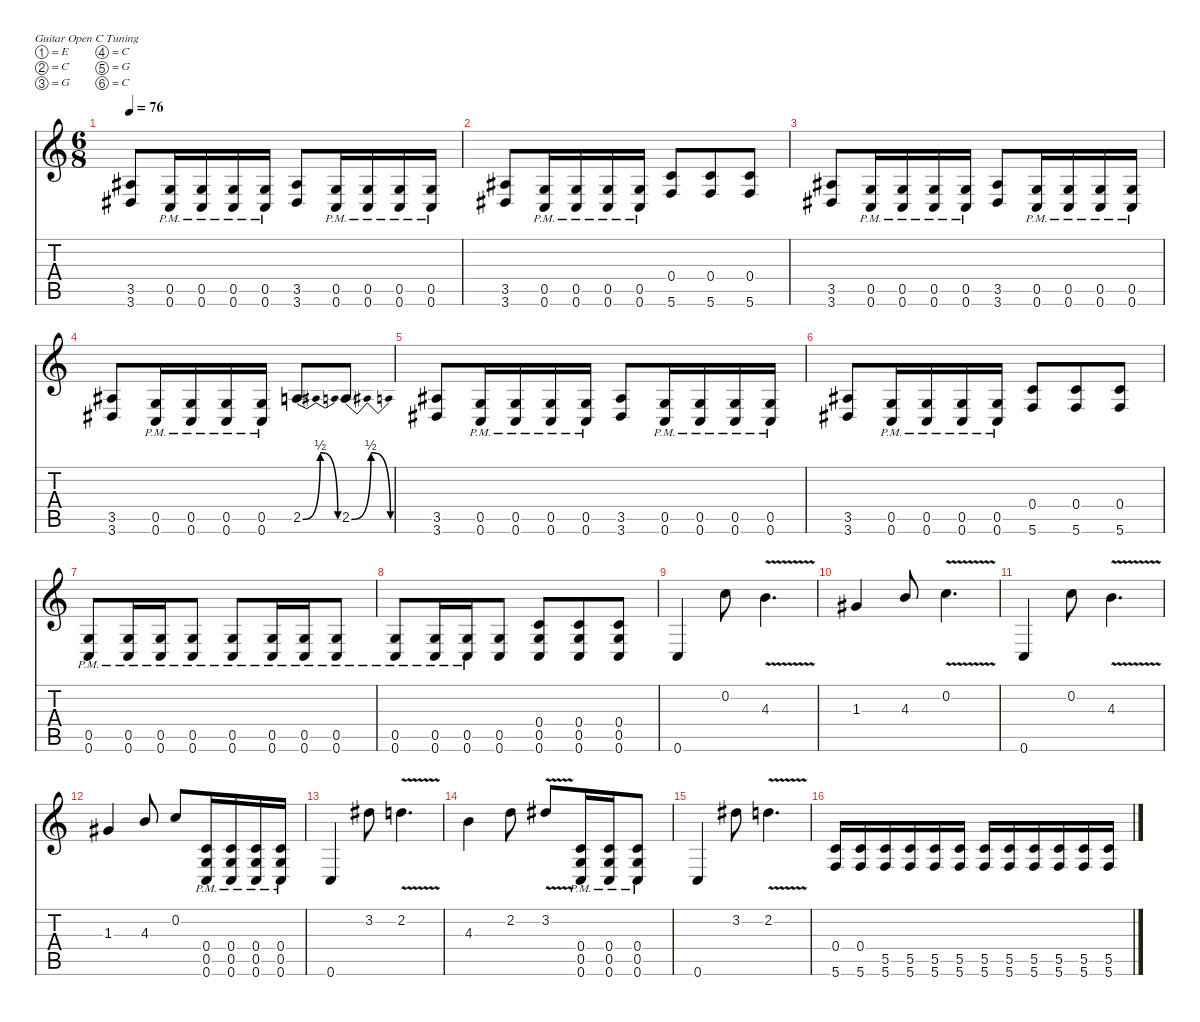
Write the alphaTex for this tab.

\defaultSystemsLayout 4
\hideDynamics
\bracketExtendMode nobrackets
\singleTrackTrackNamePolicy hidden
\multiTrackTrackNamePolicy hidden
\firstSystemTrackNameMode fullname
\firstSystemTrackNameOrientation horizontal
\otherSystemsTrackNameOrientation horizontal
\track ("Guitar 1" "dist.guit.") {instrument distortionguitar}
\staff {score tabs}
\tuning (E4 C4 G3 C3 G2 C2)
\ts (6 8)
\tempo 76
\clef g2
\ks c
(3.5{acc #} 3.6{acc #}).8{dy f beam Up} (0.5{pm} 0.6{pm}).16{beam Up} (0.5{pm} 0.6{pm}).16{beam Up} (0.5{pm} 0.6{pm}).16{beam Up} (0.5{pm} 0.6{pm}).16{beam Up} (3.5{acc #} 3.6{acc #}).8{beam Up} (0.5{pm} 0.6{pm}).16{beam Up} (0.5{pm} 0.6{pm}).16{beam Up} (0.5{pm} 0.6{pm}).16{beam Up} (0.5{pm} 0.6{pm}).16{beam Up} |
(3.5{acc #} 3.6{acc #}).8{beam Up} (0.5{pm} 0.6{pm}).16{beam Up} (0.5{pm} 0.6{pm}).16{beam Up} (0.5{pm} 0.6{pm}).16{beam Up} (0.5{pm} 0.6{pm}).16{beam Up} (0.4 5.6).8{beam Up} (0.4 5.6).8{beam Up} (0.4 5.6).8{beam Up} |
(3.5{acc #} 3.6{acc #}).8{beam Up} (0.5{pm} 0.6{pm}).16{beam Up} (0.5{pm} 0.6{pm}).16{beam Up} (0.5{pm} 0.6{pm}).16{beam Up} (0.5{pm} 0.6{pm}).16{beam Up} (3.5{acc #} 3.6{acc #}).8{beam Up} (0.5{pm} 0.6{pm}).16{beam Up} (0.5{pm} 0.6{pm}).16{beam Up} (0.5{pm} 0.6{pm}).16{beam Up} (0.5{pm} 0.6{pm}).16{beam Up} |
(3.5{acc #} 3.6{acc #}).8{beam Up} (0.5{pm} 0.6{pm}).16{beam Up} (0.5{pm} 0.6{pm}).16{beam Up} (0.5{pm} 0.6{pm}).16{beam Up} (0.5{pm} 0.6{pm}).16{beam Up} 2.5{be (bendrelease 0 0 15 2 15 2 22.999999199999998 0)}.8{d dy fff beam Up} 2.5{be (bendrelease 0 0 15 2 15 2 22.0000008 0)}.8{d beam Up} |
(3.5{acc #} 3.6{acc #}).8{dy f beam Up} (0.5{pm} 0.6{pm}).16{beam Up} (0.5{pm} 0.6{pm}).16{beam Up} (0.5{pm} 0.6{pm}).16{beam Up} (0.5{pm} 0.6{pm}).16{beam Up} (3.5{acc #} 3.6{acc #}).8{beam Up} (0.5{pm} 0.6{pm}).16{beam Up} (0.5{pm} 0.6{pm}).16{beam Up} (0.5{pm} 0.6{pm}).16{beam Up} (0.5{pm} 0.6{pm}).16{beam Up} |
(3.5{acc #} 3.6{acc #}).8{beam Up} (0.5{pm} 0.6{pm}).16{beam Up} (0.5{pm} 0.6{pm}).16{beam Up} (0.5{pm} 0.6{pm}).16{beam Up} (0.5{pm} 0.6{pm}).16{beam Up} (0.4 5.6).8{beam Up} (0.4 5.6).8{beam Up} (0.4 5.6).8{beam Up} |
(0.5{pm} 0.6{pm}).8{beam Up} (0.5{pm} 0.6{pm}).16{beam Up} (0.5{pm} 0.6{pm}).16{beam Up} (0.5{pm} 0.6{pm}).8{beam Up} (0.5{pm} 0.6{pm}).8{beam Up} (0.5{pm} 0.6{pm}).16{beam Up} (0.5{pm} 0.6{pm}).16{beam Up} (0.5{pm} 0.6{pm}).8{beam Up} |
(0.5{pm} 0.6{pm}).8{beam Up} (0.5{pm} 0.6{pm}).16{beam Up} (0.5 0.6{pm}).16{beam Up} (0.5 0.6).8{beam Up} (0.4 0.5 0.6).8{beam Up} (0.4 0.5 0.6).8{beam Up} (0.4 0.5 0.6).8{beam Up} |
0.6.4{beam Up} 0.2.8{beam Down} 4.3{v}.4{d beam Down} |
1.3{acc #}.4{beam Up} 4.3.8{beam Up} 0.2{v}.4{d beam Down} |
0.6.4{beam Up} 0.2.8{beam Down} 4.3{v}.4{d beam Down} |
1.3{acc #}.4{beam Up} 4.3.8{beam Up} 0.2.8{beam Up} (0.4{pm} 0.5{pm} 0.6{pm}).16{beam Up} (0.4{pm} 0.5{pm} 0.6{pm}).16{beam Up} (0.4{pm} 0.5{pm} 0.6{pm}).16{beam Up} (0.4{pm} 0.5{pm} 0.6{pm}).16{beam Up} |
0.6.4{beam Up} 3.2{acc #}.8{beam Down} 2.2{v}.4{d beam Down} |
4.3.4{beam Down} 2.2.8{beam Down} 3.2{v acc #}.8{beam Up} (0.4{pm} 0.5{pm} 0.6{pm}).16{beam Up} (0.4{pm} 0.5{pm} 0.6{pm}).16{beam Up} (0.4{pm} 0.5{pm} 0.6{pm}).8{beam Up} |
0.6.4{beam Up} 3.2{acc #}.8{beam Down} 2.2{v}.4{d beam Down} |
(0.4 5.6).16{beam Up} (0.4 5.6).16{beam Up} (5.5 5.6).16{beam Up} (5.5 5.6).16{beam Up} (5.5 5.6).16{beam Up} (5.5 5.6).16{beam Up} (5.5 5.6).16{beam Up} (5.5 5.6).16{beam Up} (5.5 5.6).16{beam Up} (5.5 5.6).16{beam Up} (5.5 5.6).16{beam Up} (5.5 5.6).16{beam Up}
